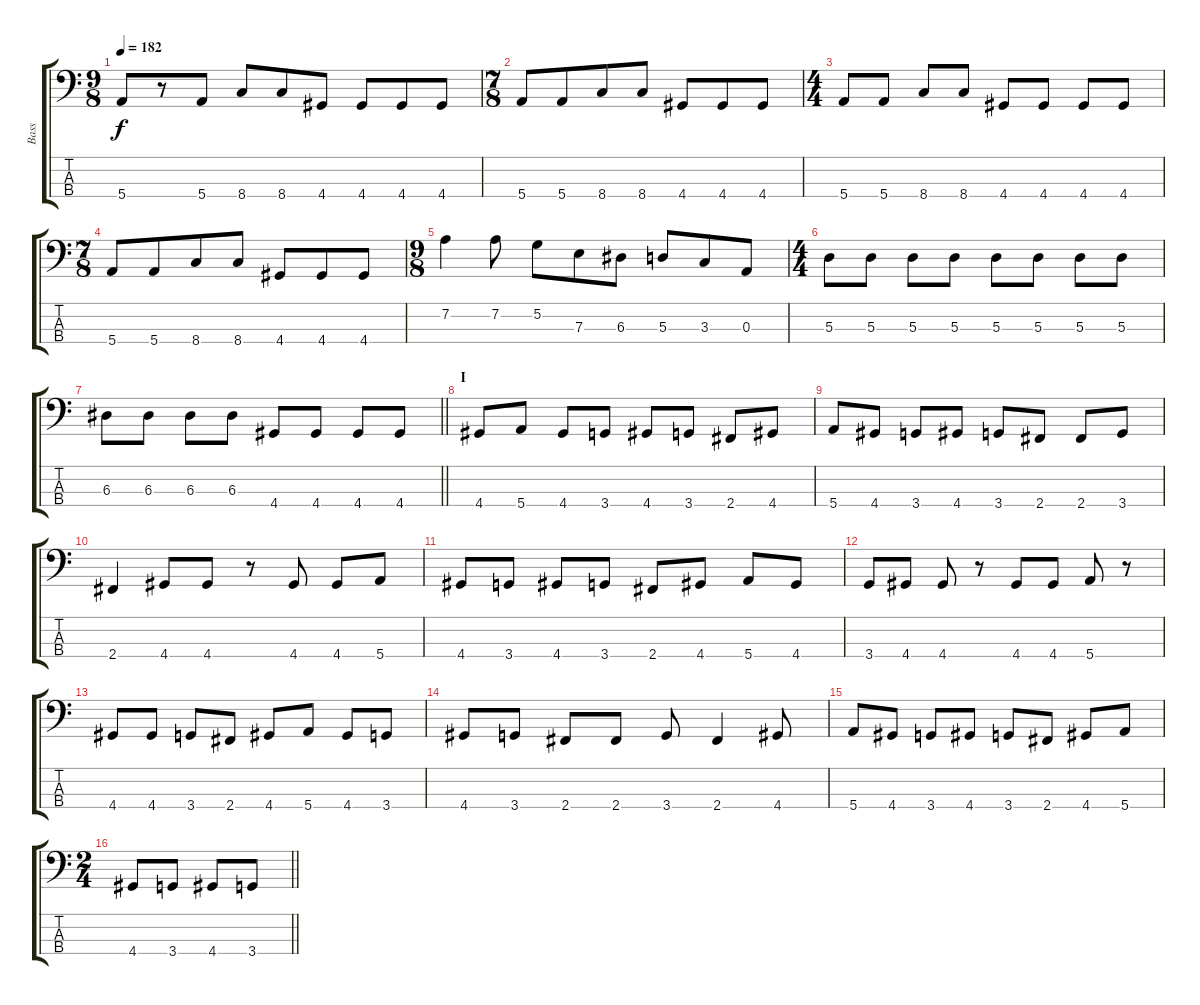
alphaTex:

\track ("Bass" "Bass") {instrument electricbasspick}
\staff {score tabs}
\tuning (G2 D2 A1 E1) {hide}
\ts (9 8)
\tempo 182
\clef f4
\ks c
5.4.8{dy f} r.8 5.4.8 8.4.8 8.4.8 4.4.8 4.4.8 4.4.8 4.4.8 |
\ts (7 8)
5.4.8 5.4.8 8.4.8 8.4.8 4.4.8 4.4.8 4.4.8 |
\ts (4 4)
5.4.8 5.4.8 8.4.8 8.4.8 4.4.8 4.4.8 4.4.8 4.4.8 |
\ts (7 8)
5.4.8 5.4.8 8.4.8 8.4.8 4.4.8 4.4.8 4.4.8 |
\ts (9 8)
7.2.4 7.2.8 5.2.8 7.3.8 6.3.8 5.3.8 3.3.8 0.3.8 |
\ts (4 4)
5.3.8 5.3.8 5.3.8 5.3.8 5.3.8 5.3.8 5.3.8 5.3.8 |
\barLineRight lightlight
6.3.8 6.3.8 6.3.8 6.3.8 4.4.8 4.4.8 4.4.8 4.4.8 |
\section ("" "I")
4.4.8 5.4.8 4.4.8 3.4.8 4.4.8 3.4.8 2.4.8 4.4.8 |
5.4.8 4.4.8 3.4.8 4.4.8 3.4.8 2.4.8 2.4.8 3.4.8 |
2.4.4 4.4.8 4.4.8 r.8 4.4.8 4.4.8 5.4.8 |
4.4.8 3.4.8 4.4.8 3.4.8 2.4.8 4.4.8 5.4.8 4.4.8 |
3.4.8 4.4.8 4.4.8 r.8 4.4.8 4.4.8 5.4.8 r.8 |
4.4.8 4.4.8 3.4.8 2.4.8 4.4.8 5.4.8 4.4.8 3.4.8 |
4.4.8 3.4.8 2.4.8 2.4.8 3.4.8 2.4.4 4.4.8 |
5.4.8 4.4.8 3.4.8 4.4.8 3.4.8 2.4.8 4.4.8 5.4.8 |
\ts (2 4)
\barLineRight lightlight
4.4.8 3.4.8 4.4.8 3.4.8
